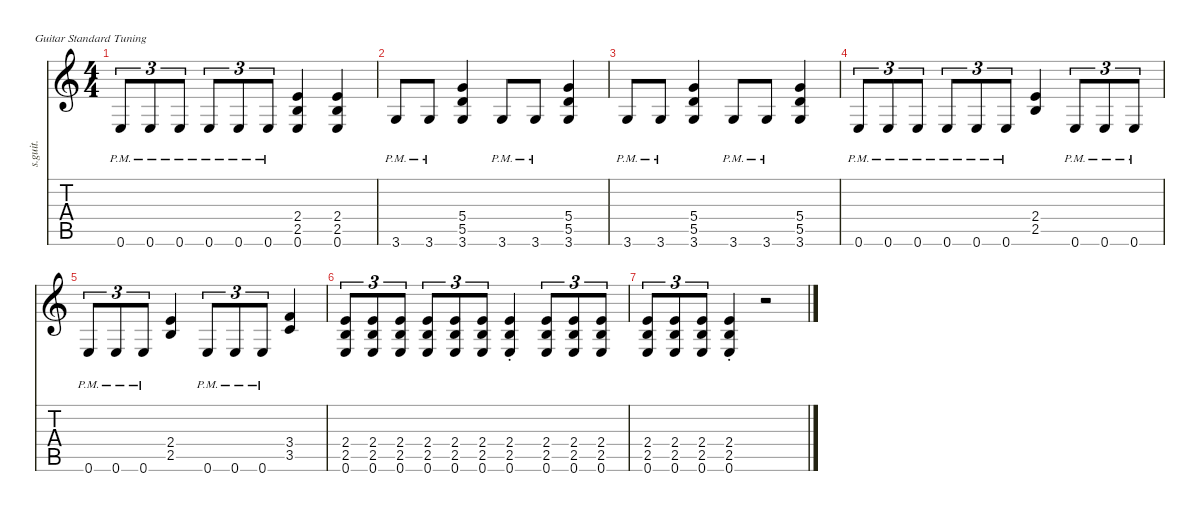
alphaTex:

\defaultSystemsLayout 4
\hideDynamics
\bracketExtendMode nobrackets
\track ("Kirk Hammett - Lead Distortion" "s.guit.") {instrument distortionguitar}
\staff {score tabs}
\tuning (E4 B3 G3 D3 A2 E2)
\ts (4 4)
\tempo (220 hide)
\clef g2
\ks c
0.6{pm}.8{tu (3 2) lyrics (0 "") lyrics (1 "") lyrics (2 "") lyrics (3 "") lyrics (4 "") dy fff} 0.6{pm}.8{tu (3 2) lyrics (0 "") lyrics (1 "") lyrics (2 "") lyrics (3 "") lyrics (4 "") dy ff} 0.6{pm}.8{tu (3 2) lyrics (0 "") lyrics (1 "") lyrics (2 "") lyrics (3 "") lyrics (4 "")} 0.6{pm}.8{tu (3 2) lyrics (0 "") lyrics (1 "") lyrics (2 "") lyrics (3 "") lyrics (4 "") dy fff} 0.6{pm}.8{tu (3 2) lyrics (0 "") lyrics (1 "") lyrics (2 "") lyrics (3 "") lyrics (4 "") dy ff} 0.6{pm}.8{tu (3 2) lyrics (0 "") lyrics (1 "") lyrics (2 "") lyrics (3 "") lyrics (4 "") dy f} (2.4 2.5 0.6).4{lyrics (0 "") lyrics (1 "") lyrics (2 "") lyrics (3 "") lyrics (4 "")} (2.4 2.5 0.6).4{lyrics (0 "") lyrics (1 "") lyrics (2 "") lyrics (3 "") lyrics (4 "")} |
3.6{pm}.8{lyrics (0 "") lyrics (1 "") lyrics (2 "") lyrics (3 "") lyrics (4 "") dy fff} 3.6{pm}.8{lyrics (0 "") lyrics (1 "") lyrics (2 "") lyrics (3 "") lyrics (4 "")} (5.4 5.5 3.6).4{lyrics (0 "") lyrics (1 "") lyrics (2 "") lyrics (3 "") lyrics (4 "") dy f} 3.6{pm}.8{lyrics (0 "") lyrics (1 "") lyrics (2 "") lyrics (3 "") lyrics (4 "") dy fff} 3.6{pm}.8{lyrics (0 "") lyrics (1 "") lyrics (2 "") lyrics (3 "") lyrics (4 "")} (5.4 5.5 3.6).4{lyrics (0 "") lyrics (1 "") lyrics (2 "") lyrics (3 "") lyrics (4 "") dy f} |
3.6{pm}.8{lyrics (0 "") lyrics (1 "") lyrics (2 "") lyrics (3 "") lyrics (4 "") dy fff} 3.6{pm}.8{lyrics (0 "") lyrics (1 "") lyrics (2 "") lyrics (3 "") lyrics (4 "")} (5.4 5.5 3.6).4{lyrics (0 "") lyrics (1 "") lyrics (2 "") lyrics (3 "") lyrics (4 "") dy f} 3.6{pm}.8{lyrics (0 "") lyrics (1 "") lyrics (2 "") lyrics (3 "") lyrics (4 "") dy fff} 3.6{pm}.8{lyrics (0 "") lyrics (1 "") lyrics (2 "") lyrics (3 "") lyrics (4 "")} (5.4 5.5 3.6).4{lyrics (0 "") lyrics (1 "") lyrics (2 "") lyrics (3 "") lyrics (4 "") dy f} |
0.6{pm}.8{tu (3 2) lyrics (0 "") lyrics (1 "") lyrics (2 "") lyrics (3 "") lyrics (4 "") dy fff} 0.6{pm}.8{tu (3 2) lyrics (0 "") lyrics (1 "") lyrics (2 "") lyrics (3 "") lyrics (4 "") dy ff} 0.6{pm}.8{tu (3 2) lyrics (0 "") lyrics (1 "") lyrics (2 "") lyrics (3 "") lyrics (4 "")} 0.6{pm}.8{tu (3 2) lyrics (0 "") lyrics (1 "") lyrics (2 "") lyrics (3 "") lyrics (4 "") dy fff} 0.6{pm}.8{tu (3 2) lyrics (0 "") lyrics (1 "") lyrics (2 "") lyrics (3 "") lyrics (4 "") dy ff} 0.6{pm}.8{tu (3 2) lyrics (0 "") lyrics (1 "") lyrics (2 "") lyrics (3 "") lyrics (4 "") dy f} (2.4 2.5).4{lyrics (0 "") lyrics (1 "") lyrics (2 "") lyrics (3 "") lyrics (4 "") dy ff} 0.6{pm}.8{tu (3 2) lyrics (0 "") lyrics (1 "") lyrics (2 "") lyrics (3 "") lyrics (4 "") dy fff} 0.6{pm}.8{tu (3 2) lyrics (0 "") lyrics (1 "") lyrics (2 "") lyrics (3 "") lyrics (4 "") dy ff} 0.6{pm}.8{tu (3 2) lyrics (0 "") lyrics (1 "") lyrics (2 "") lyrics (3 "") lyrics (4 "") dy fff} |
0.6{pm}.8{tu (3 2) lyrics (0 "") lyrics (1 "") lyrics (2 "") lyrics (3 "") lyrics (4 "") dy ff} 0.6{pm}.8{tu (3 2) lyrics (0 "") lyrics (1 "") lyrics (2 "") lyrics (3 "") lyrics (4 "")} 0.6{pm}.8{tu (3 2) lyrics (0 "") lyrics (1 "") lyrics (2 "") lyrics (3 "") lyrics (4 "") dy f} (2.4 2.5).4{lyrics (0 "") lyrics (1 "") lyrics (2 "") lyrics (3 "") lyrics (4 "") dy ff} 0.6{pm}.8{tu (3 2) lyrics (0 "") lyrics (1 "") lyrics (2 "") lyrics (3 "") lyrics (4 "") dy fff} 0.6{pm}.8{tu (3 2) lyrics (0 "") lyrics (1 "") lyrics (2 "") lyrics (3 "") lyrics (4 "") dy ff} 0.6{pm}.8{tu (3 2) lyrics (0 "") lyrics (1 "") lyrics (2 "") lyrics (3 "") lyrics (4 "")} (3.4 3.5).4{lyrics (0 "") lyrics (1 "") lyrics (2 "") lyrics (3 "") lyrics (4 "")} |
(2.4 2.5 0.6).8{tu (3 2) lyrics (0 "") lyrics (1 "") lyrics (2 "") lyrics (3 "") lyrics (4 "") dy fff} (2.4 2.5 0.6).8{tu (3 2) lyrics (0 "") lyrics (1 "") lyrics (2 "") lyrics (3 "") lyrics (4 "") dy ff} (2.4 2.5 0.6).8{tu (3 2) lyrics (0 "") lyrics (1 "") lyrics (2 "") lyrics (3 "") lyrics (4 "")} (2.4 2.5 0.6).8{tu (3 2) lyrics (0 "") lyrics (1 "") lyrics (2 "") lyrics (3 "") lyrics (4 "") dy fff} (2.4 2.5 0.6).8{tu (3 2) lyrics (0 "") lyrics (1 "") lyrics (2 "") lyrics (3 "") lyrics (4 "") dy ff} (2.4 2.5 0.6).8{tu (3 2) lyrics (0 "") lyrics (1 "") lyrics (2 "") lyrics (3 "") lyrics (4 "") dy f} (2.4{st} 2.5{st} 0.6{st}).4{lyrics (0 "") lyrics (1 "") lyrics (2 "") lyrics (3 "") lyrics (4 "") dy fff} (2.4 2.5 0.6).8{tu (3 2) lyrics (0 "") lyrics (1 "") lyrics (2 "") lyrics (3 "") lyrics (4 "")} (2.4 2.5 0.6).8{tu (3 2) lyrics (0 "") lyrics (1 "") lyrics (2 "") lyrics (3 "") lyrics (4 "") dy ff} (2.4 2.5 0.6).8{tu (3 2) lyrics (0 "") lyrics (1 "") lyrics (2 "") lyrics (3 "") lyrics (4 "") dy fff} |
(2.4 2.5 0.6).8{tu (3 2) lyrics (0 "") lyrics (1 "") lyrics (2 "") lyrics (3 "") lyrics (4 "")} (2.4 2.5 0.6).8{tu (3 2) lyrics (0 "") lyrics (1 "") lyrics (2 "") lyrics (3 "") lyrics (4 "") dy ff} (2.4 2.5 0.6).8{tu (3 2) lyrics (0 "") lyrics (1 "") lyrics (2 "") lyrics (3 "") lyrics (4 "")} (2.4{st} 2.5{st} 0.6{st}).4{lyrics (0 "") lyrics (1 "") lyrics (2 "") lyrics (3 "") lyrics (4 "") dy fff} r.2
